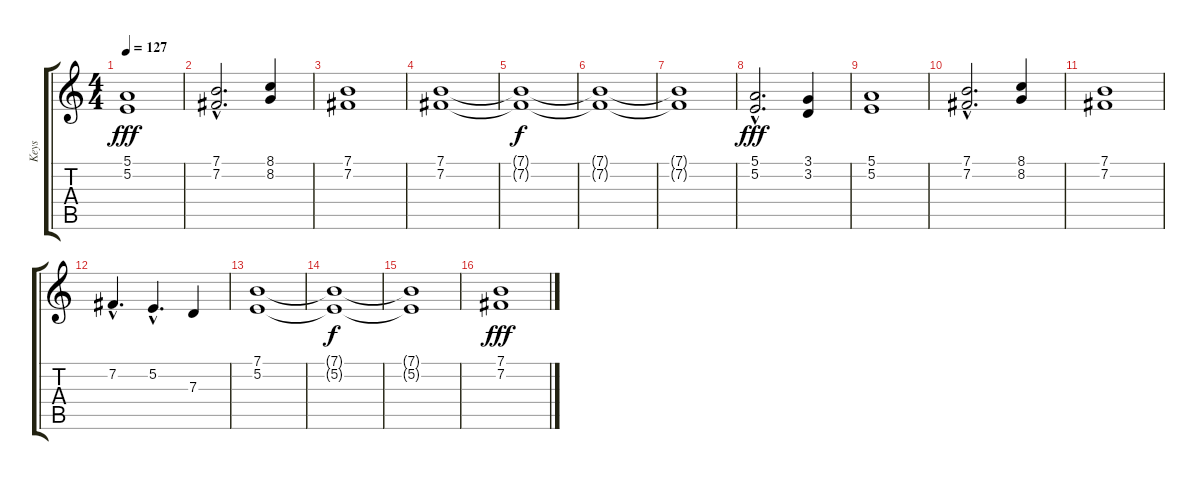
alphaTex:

\track ("Keys" "Keys") {instrument tremolostrings}
\staff {score tabs}
\tuning (E4 B3 G3 D3 A2 E2) {hide}
\ts (4 4)
\tempo 127
\clef g2
\ks c
(5.1 5.2).1{dy fff} |
(7.1{hac} 7.2{hac}).2{d} (8.1 8.2).4 |
(7.1 7.2).1 |
(7.1 7.2).1 |
(7.1{t} 7.2{t}).1{dy f} |
(7.1{t} 7.2{t}).1 |
(7.1{t} 7.2{t}).1 |
(5.1{hac} 5.2{hac}).2{d dy fff} (3.1 3.2).4 |
(5.1 5.2).1 |
(7.1{hac} 7.2{hac}).2{d} (8.1 8.2).4 |
(7.1 7.2).1 |
7.2{hac}.4{d instrument tremolostrings} 5.2{hac}.4{d} 7.3.4 |
(7.1 5.2).1 |
(7.1{t} 5.2{t}).1{dy f} |
(7.1{t} 5.2{t}).1 |
(7.1 7.2).1{dy fff}
